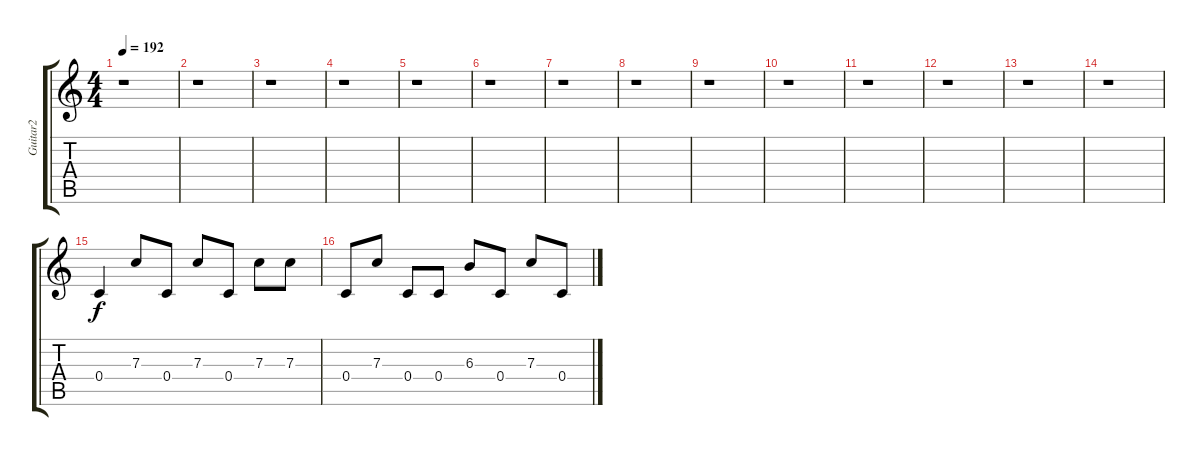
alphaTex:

\track ("Guitar2" "Guitar2") {instrument distortionguitar}
\staff {score tabs}
\tuning (D4 A3 F3 C3 G2 C2) {hide}
\ts (4 4)
\tempo 192
\clef g2
\ks c
r.1{dy f} |
r.1 |
r.1 |
r.1 |
r.1 |
r.1 |
r.1 |
r.1 |
r.1 |
r.1 |
r.1 |
r.1 |
r.1 |
r.1 |
0.4.4 7.3.8 0.4.8 7.3.8 0.4.8 7.3.8 7.3.8 |
0.4.8 7.3.8 0.4.8 0.4.8 6.3.8 0.4.8 7.3.8 0.4.8
